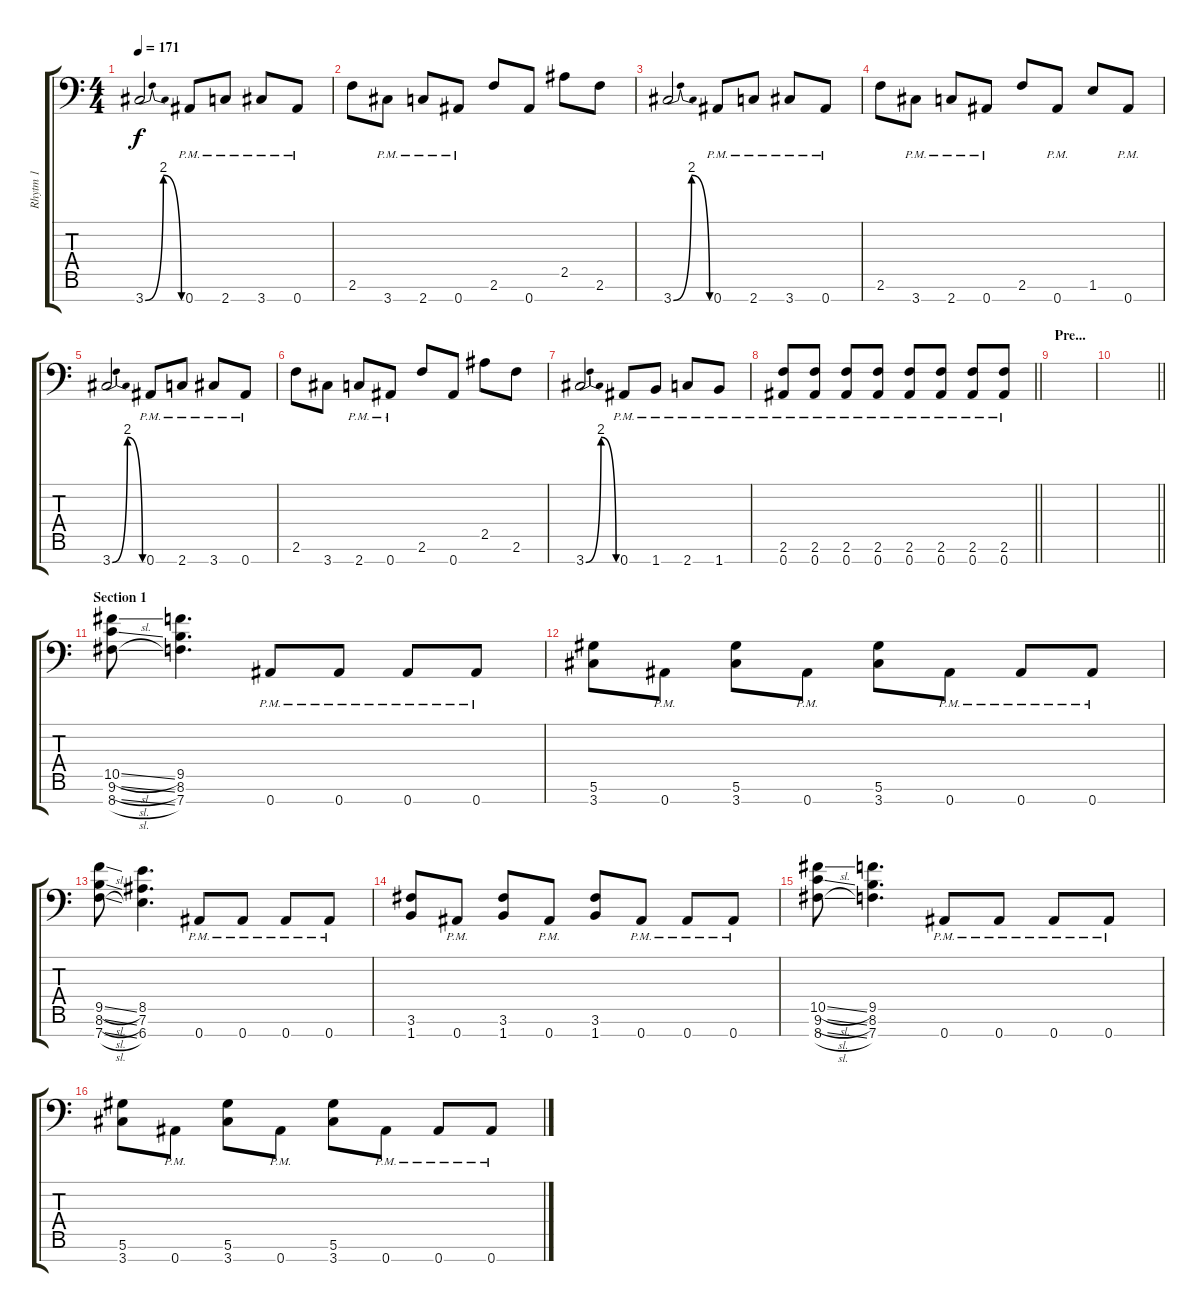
\track ("Rhytm 1" "Rhytm 1") {instrument distortionguitar}
\staff {score tabs}
\tuning (Eb4 Bb3 Gb3 Db3 Ab2 Eb2 Bb1) {hide}
\ts (4 4)
\tempo 171
\clef f4
\ks c
3.7{be (bendrelease 0 0 15 8 45 8 60 0)}.2{dy f} 0.7{pm}.8 2.7{pm}.8 3.7{pm}.8 0.7{pm}.8 |
2.6.8 3.7{pm}.8 2.7{pm}.8 0.7{pm}.8 2.6.8 0.7.8 2.5.8 2.6.8 |
3.7{be (bendrelease 0 0 15 8 45 8 60 0)}.2 0.7{pm}.8 2.7{pm}.8 3.7{pm}.8 0.7{pm}.8 |
2.6.8 3.7{pm}.8 2.7{pm}.8 0.7{pm}.8 2.6.8 0.7{pm}.8 1.6.8 0.7{pm}.8 |
3.7{be (bendrelease 0 0 15 8 45 8 60 0)}.2 0.7{pm}.8 2.7{pm}.8 3.7{pm}.8 0.7{pm}.8 |
2.6.8 3.7.8 2.7{pm}.8 0.7{pm}.8 2.6.8 0.7.8 2.5.8 2.6.8 |
3.7{be (bendrelease 0 0 15 8 45 8 60 0)}.2 0.7{pm}.8 1.7{pm}.8 2.7{pm}.8 1.7{pm}.8 |
\barLineRight lightlight
(2.6{pm} 0.7{pm}).8 (2.6{pm} 0.7{pm}).8 (2.6{pm} 0.7{pm}).8 (2.6{pm} 0.7{pm}).8 (2.6{pm} 0.7{pm}).8 (2.6{pm} 0.7{pm}).8 (2.6{pm} 0.7{pm}).8 (2.6{pm} 0.7{pm}).8 |
\section ("" "Pre...")
|
\barLineRight lightlight
|
\section ("" "Section 1")
(10.5{sl} 9.6{sl} 8.7{sl}).8 (9.5 8.6 7.7).4{d} 0.7{pm}.8 0.7{pm}.8 0.7{pm}.8 0.7{pm}.8 |
(5.6 3.7).8 0.7{pm}.8 (5.6 3.7).8 0.7{pm}.8 (5.6 3.7).8 0.7{pm}.8 0.7{pm}.8 0.7{pm}.8 |
(9.5{sl} 8.6{sl} 7.7{sl}).8 (8.5 7.6 6.7).4{d} 0.7{pm}.8 0.7{pm}.8 0.7{pm}.8 0.7{pm}.8 |
(3.6 1.7).8 0.7{pm}.8 (3.6 1.7).8 0.7{pm}.8 (3.6 1.7).8 0.7{pm}.8 0.7{pm}.8 0.7{pm}.8 |
(10.5{sl} 9.6{sl} 8.7{sl}).8 (9.5 8.6 7.7).4{d} 0.7{pm}.8 0.7{pm}.8 0.7{pm}.8 0.7{pm}.8 |
(5.6 3.7).8 0.7{pm}.8 (5.6 3.7).8 0.7{pm}.8 (5.6 3.7).8 0.7{pm}.8 0.7{pm}.8 0.7{pm}.8
